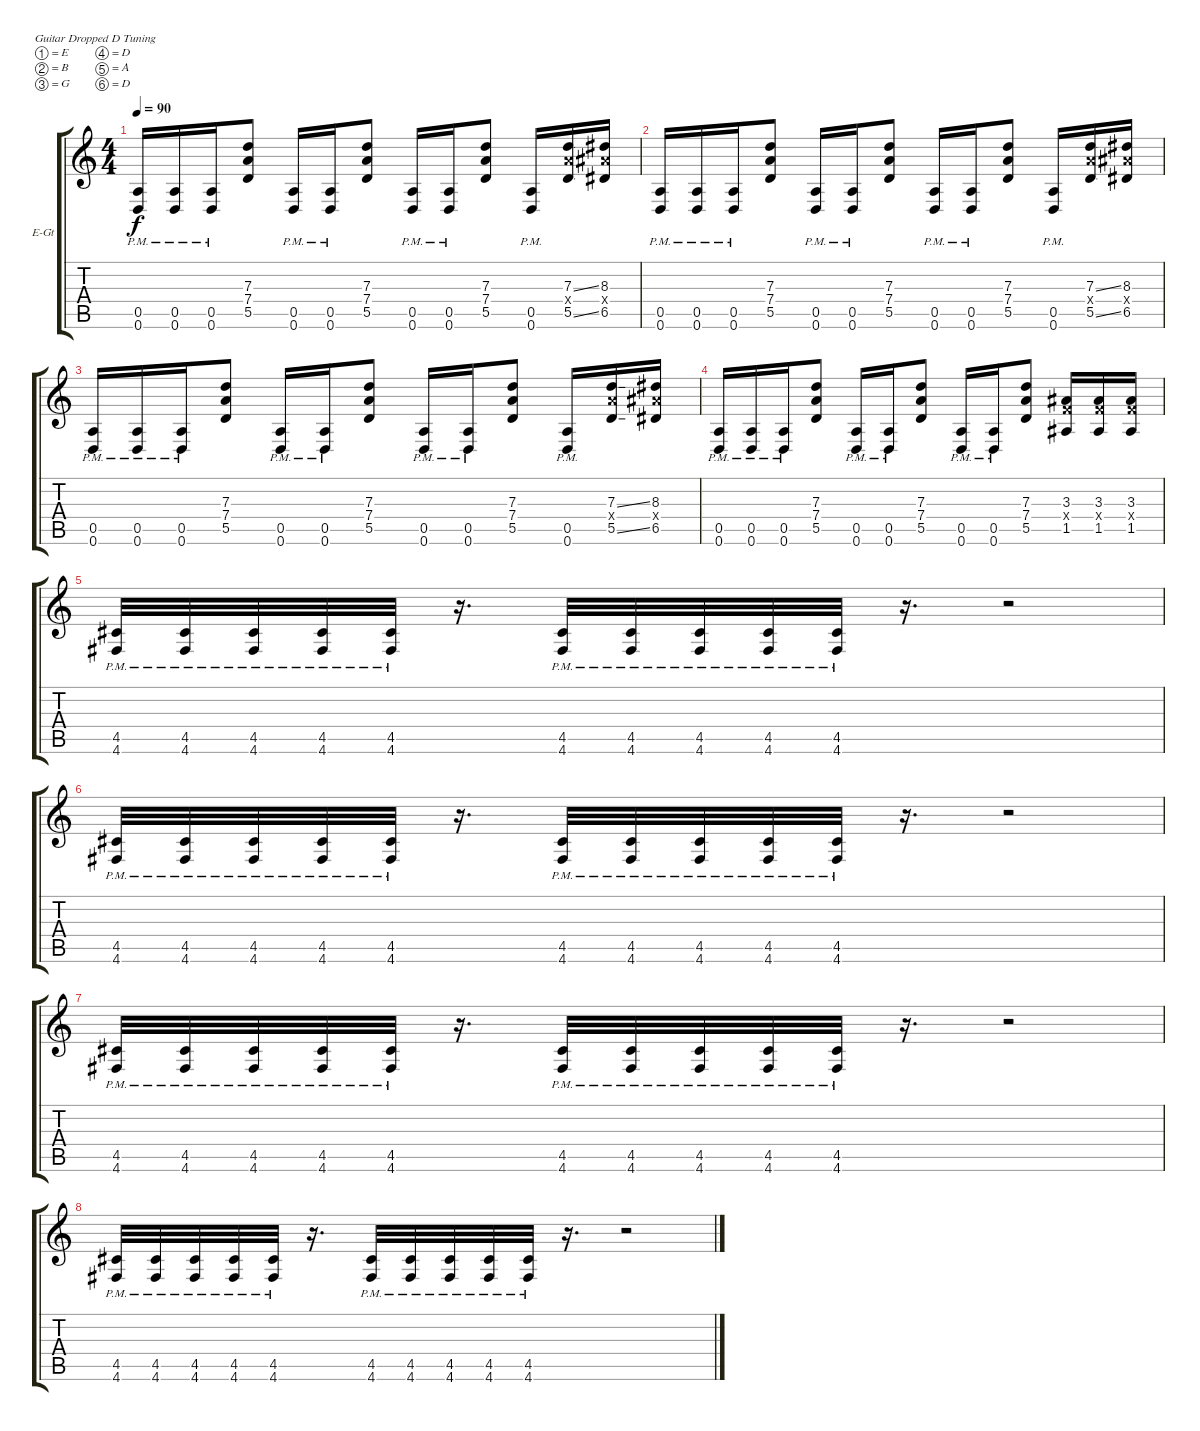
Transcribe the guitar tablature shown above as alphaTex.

\bracketExtendMode groupsimilarinstruments
\firstSystemTrackNameOrientation horizontal
\otherSystemsTrackNameOrientation horizontal
\track ("Гитара 1" "E-Gt") {instrument overdrivenguitar}
\staff {score tabs}
\tuning (E4 B3 G3 D3 A2 D2)
\ts (4 4)
\tempo 90
\clef g2
\ks c
(0.5{pm} 0.6{pm}).16{dy f} (0.5{pm} 0.6{pm}).16 (0.5{pm} 0.6{pm}).16 (7.3 7.4 5.5).8 (0.5{pm} 0.6{pm}).16 (0.5{pm} 0.6{pm}).16 (7.3 7.4 5.5).8 (0.5{pm} 0.6{pm}).16 (0.5{pm} 0.6{pm}).16 (7.3 7.4 5.5).8 (0.5{pm} 0.6{pm}).16 (7.3{ss} 7.4{x} 5.5{ss}).16 (8.3 8.4{x} 6.5).16 |
(0.5{pm} 0.6{pm}).16 (0.5{pm} 0.6{pm}).16 (0.5{pm} 0.6{pm}).16 (7.3 7.4 5.5).8 (0.5{pm} 0.6{pm}).16 (0.5{pm} 0.6{pm}).16 (7.3 7.4 5.5).8 (0.5{pm} 0.6{pm}).16 (0.5{pm} 0.6{pm}).16 (7.3 7.4 5.5).8 (0.5{pm} 0.6{pm}).16 (7.3{ss} 7.4{x} 5.5{ss}).16 (8.3 8.4{x} 6.5).16 |
(0.5{pm} 0.6{pm}).16 (0.5{pm} 0.6{pm}).16 (0.5{pm} 0.6{pm}).16 (7.3 7.4 5.5).8 (0.5{pm} 0.6{pm}).16 (0.5{pm} 0.6{pm}).16 (7.3 7.4 5.5).8 (0.5{pm} 0.6{pm}).16 (0.5{pm} 0.6{pm}).16 (7.3 7.4 5.5).8 (0.5{pm} 0.6{pm}).16 (7.3{ss} 7.4{x} 5.5{ss}).16 (8.3 8.4{x} 6.5).16 |
(0.5{pm} 0.6{pm}).16 (0.5{pm} 0.6{pm}).16 (0.5{pm} 0.6{pm}).16 (7.3 7.4 5.5).8 (0.5{pm} 0.6{pm}).16 (0.5{pm} 0.6{pm}).16 (7.3 7.4 5.5).8 (0.5{pm} 0.6{pm}).16 (0.5{pm} 0.6{pm}).16 (7.3 7.4 5.5).8 (3.3 3.4{x} 1.5).16 (3.3 3.4{x} 1.5).16 (3.3 3.4{x} 1.5).16 |
(4.5{pm} 4.6{pm}).32 (4.5{pm} 4.6{pm}).32 (4.5{pm} 4.6{pm}).32 (4.5{pm} 4.6{pm}).32 (4.5{pm} 4.6{pm}).32 r.16{d} (4.5{pm} 4.6{pm}).32 (4.5{pm} 4.6{pm}).32 (4.5{pm} 4.6{pm}).32 (4.5{pm} 4.6{pm}).32 (4.5{pm} 4.6{pm}).32 r.16{d} r.2 |
(4.5{pm} 4.6{pm}).32 (4.5{pm} 4.6{pm}).32 (4.5{pm} 4.6{pm}).32 (4.5{pm} 4.6{pm}).32 (4.5{pm} 4.6{pm}).32 r.16{d} (4.5{pm} 4.6{pm}).32 (4.5{pm} 4.6{pm}).32 (4.5{pm} 4.6{pm}).32 (4.5{pm} 4.6{pm}).32 (4.5{pm} 4.6{pm}).32 r.16{d} r.2 |
(4.5{pm} 4.6{pm}).32 (4.5{pm} 4.6{pm}).32 (4.5{pm} 4.6{pm}).32 (4.5{pm} 4.6{pm}).32 (4.5{pm} 4.6{pm}).32 r.16{d} (4.5{pm} 4.6{pm}).32 (4.5{pm} 4.6{pm}).32 (4.5{pm} 4.6{pm}).32 (4.5{pm} 4.6{pm}).32 (4.5{pm} 4.6{pm}).32 r.16{d} r.2 |
(4.5{pm} 4.6{pm}).32 (4.5{pm} 4.6{pm}).32 (4.5{pm} 4.6{pm}).32 (4.5{pm} 4.6{pm}).32 (4.5{pm} 4.6{pm}).32 r.16{d} (4.5{pm} 4.6{pm}).32 (4.5{pm} 4.6{pm}).32 (4.5{pm} 4.6{pm}).32 (4.5{pm} 4.6{pm}).32 (4.5{pm} 4.6{pm}).32 r.16{d} r.2
